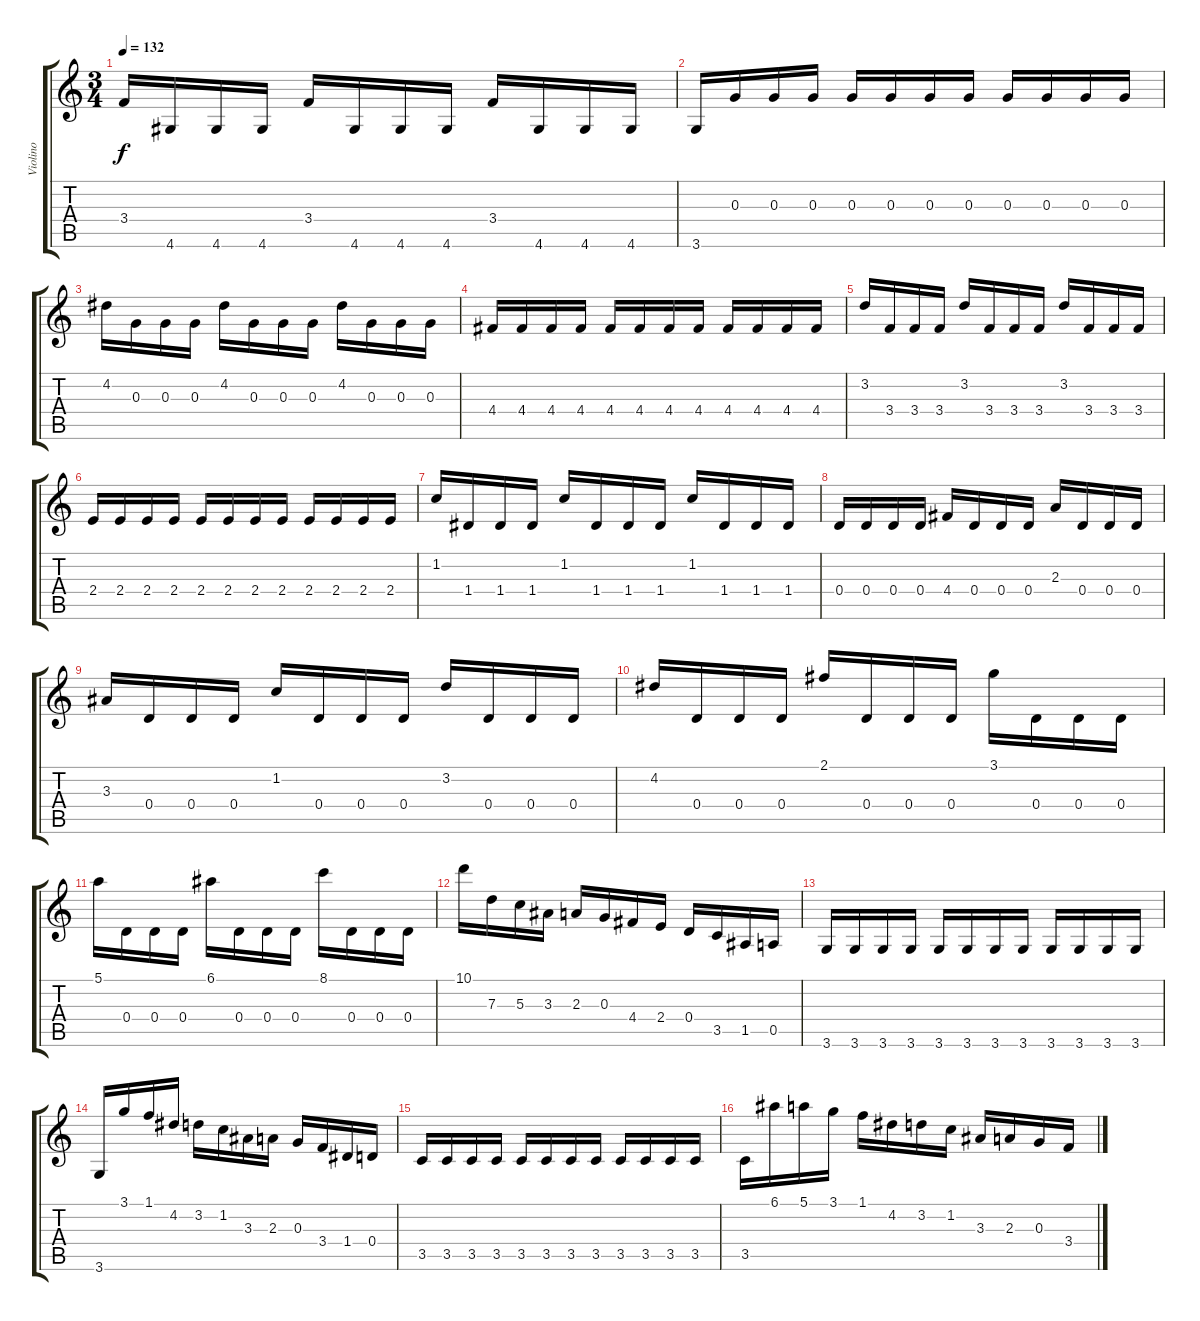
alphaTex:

\track ("Violino" "Violino") {instrument distortionguitar}
\staff {score tabs}
\tuning (E4 B3 G3 D3 A2 E2) {hide}
\ts (3 4)
\tempo 132
\clef g2
\ks c
3.4.16{dy f} 4.6.16 4.6.16 4.6.16 3.4.16 4.6.16 4.6.16 4.6.16 3.4.16 4.6.16 4.6.16 4.6.16 |
3.6.16 0.3.16 0.3.16 0.3.16 0.3.16 0.3.16 0.3.16 0.3.16 0.3.16 0.3.16 0.3.16 0.3.16 |
4.2.16 0.3.16 0.3.16 0.3.16 4.2.16 0.3.16 0.3.16 0.3.16 4.2.16 0.3.16 0.3.16 0.3.16 |
4.4.16 4.4.16 4.4.16 4.4.16 4.4.16 4.4.16 4.4.16 4.4.16 4.4.16 4.4.16 4.4.16 4.4.16 |
3.2.16 3.4.16 3.4.16 3.4.16 3.2.16 3.4.16 3.4.16 3.4.16 3.2.16 3.4.16 3.4.16 3.4.16 |
2.4.16 2.4.16 2.4.16 2.4.16 2.4.16 2.4.16 2.4.16 2.4.16 2.4.16 2.4.16 2.4.16 2.4.16 |
1.2.16 1.4.16 1.4.16 1.4.16 1.2.16 1.4.16 1.4.16 1.4.16 1.2.16 1.4.16 1.4.16 1.4.16 |
0.4.16 0.4.16 0.4.16 0.4.16 4.4.16 0.4.16 0.4.16 0.4.16 2.3.16 0.4.16 0.4.16 0.4.16 |
3.3.16 0.4.16 0.4.16 0.4.16 1.2.16 0.4.16 0.4.16 0.4.16 3.2.16 0.4.16 0.4.16 0.4.16 |
4.2.16 0.4.16 0.4.16 0.4.16 2.1.16 0.4.16 0.4.16 0.4.16 3.1.16 0.4.16 0.4.16 0.4.16 |
5.1.16 0.4.16 0.4.16 0.4.16 6.1.16 0.4.16 0.4.16 0.4.16 8.1.16 0.4.16 0.4.16 0.4.16 |
10.1.16 7.3.16 5.3.16 3.3.16 2.3.16 0.3.16 4.4.16 2.4.16 0.4.16 3.5.16 1.5.16 0.5.16 |
3.6.16 3.6.16 3.6.16 3.6.16 3.6.16 3.6.16 3.6.16 3.6.16 3.6.16 3.6.16 3.6.16 3.6.16 |
3.6.16 3.1.16 1.1.16 4.2.16 3.2.16 1.2.16 3.3.16 2.3.16 0.3.16 3.4.16 1.4.16 0.4.16 |
3.5.16 3.5.16 3.5.16 3.5.16 3.5.16 3.5.16 3.5.16 3.5.16 3.5.16 3.5.16 3.5.16 3.5.16 |
3.5.16 6.1.16 5.1.16 3.1.16 1.1.16 4.2.16 3.2.16 1.2.16 3.3.16 2.3.16 0.3.16 3.4.16
